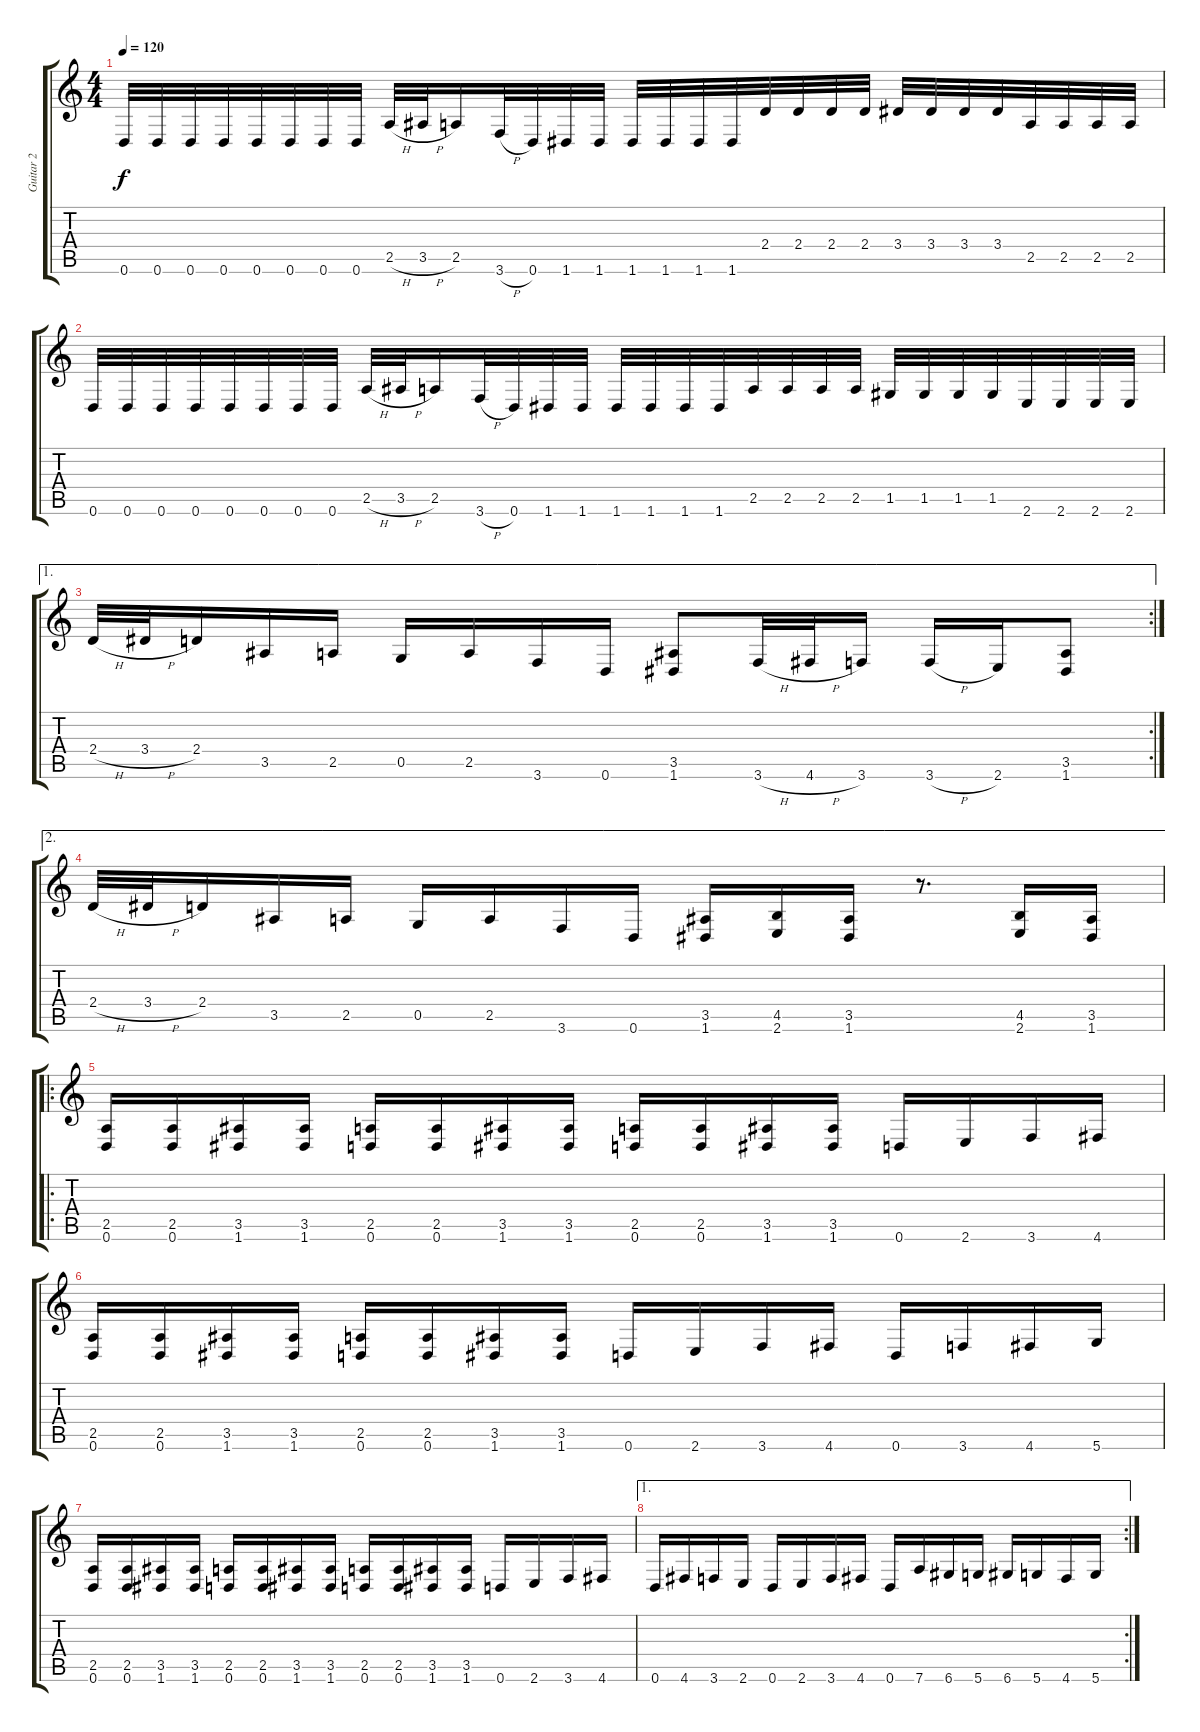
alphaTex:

\track ("Guitar 2" "Guitar 2") {instrument distortionguitar}
\staff {score tabs}
\tuning (D4 A3 F3 C3 G2 D2) {hide}
\ts (4 4)
\tempo 120
\clef g2
\ks c
0.6.32{dy f} 0.6.32 0.6.32 0.6.32 0.6.32 0.6.32 0.6.32 0.6.32 2.5{h}.32 3.5{h}.32 2.5.16 3.6{h}.32 0.6.32 1.6.32 1.6.32 1.6.32 1.6.32 1.6.32 1.6.32 2.4.32 2.4.32 2.4.32 2.4.32 3.4.32 3.4.32 3.4.32 3.4.32 2.5.32 2.5.32 2.5.32 2.5.32 |
0.6.32 0.6.32 0.6.32 0.6.32 0.6.32 0.6.32 0.6.32 0.6.32 2.5{h}.32 3.5{h}.32 2.5.16 3.6{h}.32 0.6.32 1.6.32 1.6.32 1.6.32 1.6.32 1.6.32 1.6.32 2.5.32 2.5.32 2.5.32 2.5.32 1.5.32 1.5.32 1.5.32 1.5.32 2.6.32 2.6.32 2.6.32 2.6.32 |
\ae 1
\rc 2
2.4{h}.32 3.4{h}.32 2.4.16 3.5.16 2.5.16 0.5.16 2.5.16 3.6.16 0.6.16 (3.5 1.6).8 3.6{h}.32 4.6{h}.32 3.6.16 3.6{h}.16 2.6.16 (3.5 1.6).8 |
\ae 2
2.4{h}.32 3.4{h}.32 2.4.16 3.5.16 2.5.16 0.5.16 2.5.16 3.6.16 0.6.16 (3.5 1.6).16 (4.5 2.6).16 (3.5 1.6).16 r.8{d} (4.5 2.6).16 (3.5 1.6).16 |
\ro
(2.5 0.6).16 (2.5 0.6).16 (3.5 1.6).16 (3.5 1.6).16 (2.5 0.6).16 (2.5 0.6).16 (3.5 1.6).16 (3.5 1.6).16 (2.5 0.6).16 (2.5 0.6).16 (3.5 1.6).16 (3.5 1.6).16 0.6.16 2.6.16 3.6.16 4.6.16 |
(2.5 0.6).16 (2.5 0.6).16 (3.5 1.6).16 (3.5 1.6).16 (2.5 0.6).16 (2.5 0.6).16 (3.5 1.6).16 (3.5 1.6).16 0.6.16 2.6.16 3.6.16 4.6.16 0.6.16 3.6.16 4.6.16 5.6.16 |
(2.5 0.6).16 (2.5 0.6).16 (3.5 1.6).16 (3.5 1.6).16 (2.5 0.6).16 (2.5 0.6).16 (3.5 1.6).16 (3.5 1.6).16 (2.5 0.6).16 (2.5 0.6).16 (3.5 1.6).16 (3.5 1.6).16 0.6.16 2.6.16 3.6.16 4.6.16 |
\ae 1
\rc 2
0.6.16 4.6.16 3.6.16 2.6.16 0.6.16 2.6.16 3.6.16 4.6.16 0.6.16 7.6.16 6.6.16 5.6.16 6.6.16 5.6.16 4.6.16 5.6.16
